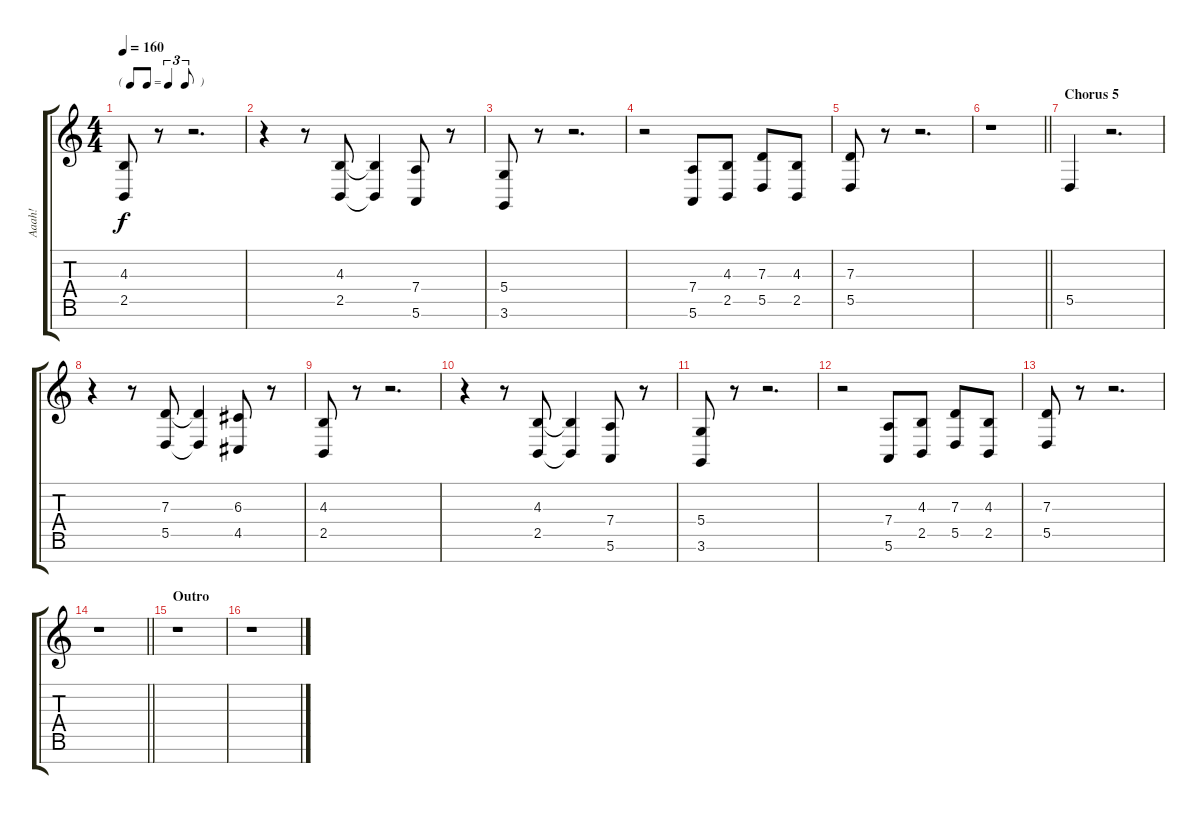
\track ("Aaah!" "Aaah!") {instrument choiraahs}
\staff {score tabs}
\tuning (E4 B3 G3 D3 A2 E2 B1) {hide}
\ts (4 4)
\tf triplet8th
\tempo 160
\clef g2
\ks c
(4.3 2.5).8{dy f} r.8 r.2{d} |
r.4 r.8 (4.3 2.5).8 (4.3{t} 2.5{t}).4 (7.4 5.6).8 r.8 |
(5.4 3.6).8 r.8 r.2{d} |
r.2 (7.4 5.6).8 (4.3 2.5).8 (7.3 5.5).8 (4.3 2.5).8 |
(7.3 5.5).8 r.8 r.2{d} |
\barLineRight lightlight
r.1 |
\section ("" "Chorus 5")
5.5.4 r.2{d} |
r.4 r.8 (7.3 5.5).8 (7.3{t} 5.5{t}).4 (6.3 4.5).8 r.8 |
(4.3 2.5).8 r.8 r.2{d} |
r.4 r.8 (4.3 2.5).8 (4.3{t} 2.5{t}).4 (7.4 5.6).8 r.8 |
(5.4 3.6).8 r.8 r.2{d} |
r.2 (7.4 5.6).8 (4.3 2.5).8 (7.3 5.5).8 (4.3 2.5).8 |
(7.3 5.5).8 r.8 r.2{d} |
\barLineRight lightlight
r.1 |
\section ("" "Outro")
r.1 |
r.1
